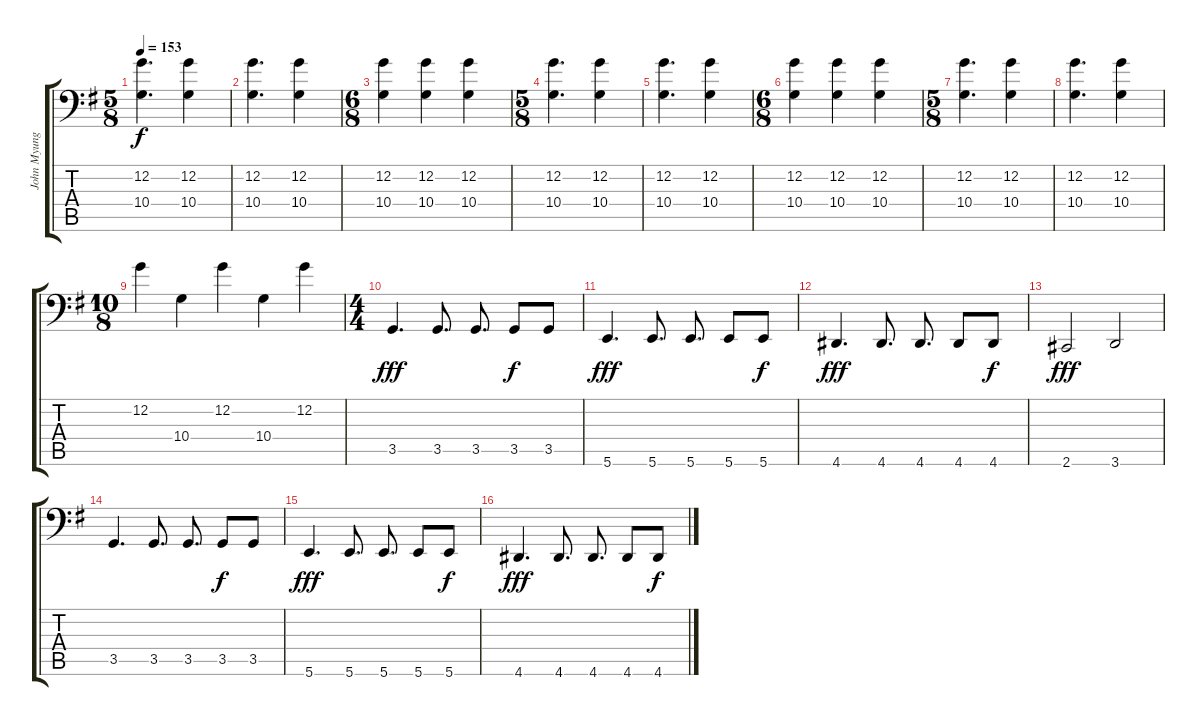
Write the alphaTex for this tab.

\track ("John Myung - Bass 6 Strings" "John Myung") {instrument electricbassfinger}
\staff {score tabs}
\tuning (C3 G2 D2 A1 E1 B0) {hide}
\ts (5 8)
\tempo 153
\clef f4
\ks g
(12.2 10.4).4{d dy f} (12.2 10.4).4 |
(12.2 10.4).4{d} (12.2 10.4).4 |
\ts (6 8)
(12.2 10.4).4 (12.2 10.4).4 (12.2 10.4).4 |
\ts (5 8)
(12.2 10.4).4{d} (12.2 10.4).4 |
(12.2 10.4).4{d} (12.2 10.4).4 |
\ts (6 8)
(12.2 10.4).4 (12.2 10.4).4 (12.2 10.4).4 |
\ts (5 8)
(12.2 10.4).4{d} (12.2 10.4).4 |
(12.2 10.4).4{d} (12.2 10.4).4 |
\ts (10 8)
12.2.4 10.4.4 12.2.4 10.4.4 12.2.4 |
\ts (4 4)
3.5.4{d dy fff} 3.5.8{d} 3.5.8{d} 3.5.8{dy f} 3.5.8 |
5.6.4{d dy fff} 5.6.8{d} 5.6.8{d} 5.6.8 5.6.8{dy f} |
4.6.4{d dy fff} 4.6.8{d} 4.6.8{d} 4.6.8 4.6.8{dy f} |
2.6.2{dy fff} 3.6.2 |
3.5.4{d} 3.5.8{d} 3.5.8{d} 3.5.8{dy f} 3.5.8 |
5.6.4{d dy fff} 5.6.8{d} 5.6.8{d} 5.6.8 5.6.8{dy f} |
4.6.4{d dy fff} 4.6.8{d} 4.6.8{d} 4.6.8 4.6.8{dy f}
